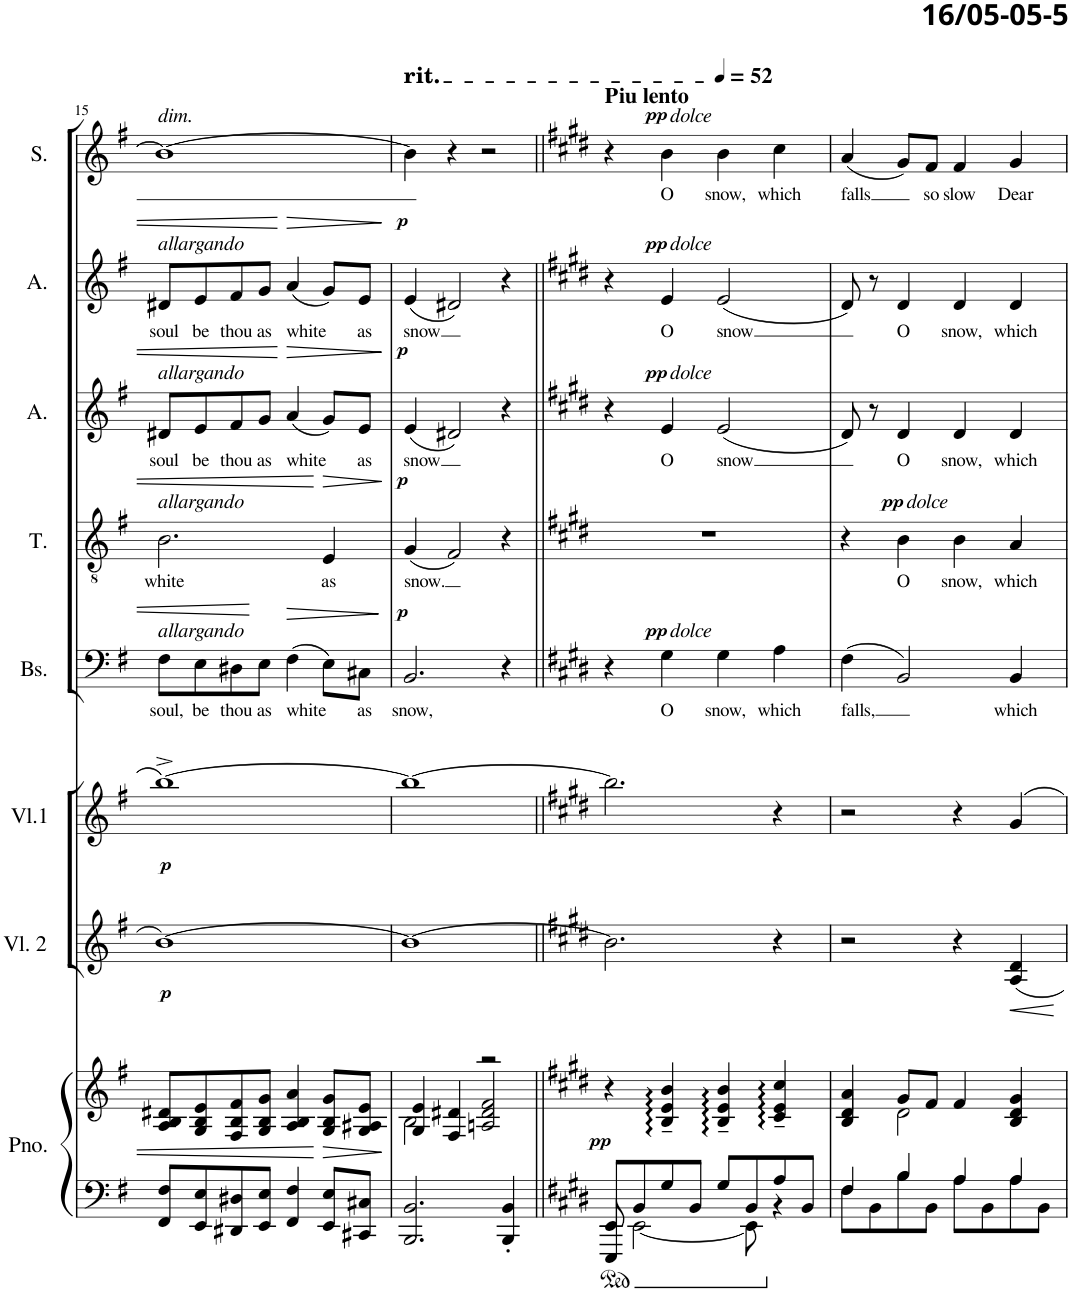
**kern	**kern	**dynam	**kern	**dynam	**kern	**dynam	**kern	**text	**dynam	**kern	**text	**dynam	**kern	**text	**dynam	**kern	**text	**dynam	**kern	**text	**dynam
*part8	*part8	*part8	*part7	*part7	*part6	*part6	*part5	*part5	*part5	*part4	*part4	*part4	*part3	*part3	*part3	*part2	*part2	*part2	*part1	*part1	*part1
*staff9	*staff8	*staff8/9	*staff7	*staff7	*staff6	*staff6	*staff5	*staff5	*staff5	*staff4	*staff4	*staff4	*staff3	*staff3	*staff3	*staff2	*staff2	*staff2	*staff1	*staff1	*staff1
*I"Piano	*	*	*I"Viool 2	*	*I"Viool 1	*	*I"Bas	*	*	*I"Tenor	*	*	*I"Alt	*	*	*I"Alt	*	*	*I"Sopraan	*	*
*I'Pno.	*	*	*I'Vl. 2	*	*I'Vl.1	*	*I'Bs.	*	*	*I'T.	*	*	*I'A.	*	*	*I'A.	*	*	*I'S.	*	*
!!LO:PB:g=z
*clefF4	*clefG2	*	*clefG2	*	*clefG2	*	*clefF4	*	*	*clefGv2	*	*	*clefG2	*	*	*clefG2	*	*	*clefG2	*	*
*k[f#]	*k[f#]	*	*k[f#]	*	*k[f#]	*	*k[f#]	*	*	*k[f#]	*	*	*k[f#]	*	*	*k[f#]	*	*	*k[f#]	*	*
*M4/4	*M4/4	*	*M4/4	*	*M4/4	*	*M4/4	*	*	*M4/4	*	*	*M4/4	*	*	*M4/4	*	*	*M4/4	*	*
=15	=15	=15	=15	=15	=15	=15	=15	=15	=15	=15	=15	=15	=15	=15	=15	=15	=15	=15	=15	=15	=15
!	!	!	!	!	!	!	!	!	!	!	!	!	!	!	!	!	!	!	!LO:TX:a:i:t=dim.	!	!
!	!	!	!	!	!	!	!	!	!	!	!	!	!	!	!	!LO:TX:a:i:t=allargando	!	!	!	!	!
!	!	!	!	!	!	!	!	!	!	!	!	!	!LO:TX:a:i:t=allargando	!	!	!	!	!	!	!	!
!	!	!	!	!	!	!	!	!	!	!LO:TX:a:i:t=allargando	!	!	!	!	!	!	!	!	!	!	!
!	!	!	!	!	!	!	!LO:TX:a:i:t=allargando	!	!	!	!	!	!	!	!	!	!	!	!	!	!
!	!	!	!	!LO:DY:b	!	!LO:DY:b	!	!LO:LY:b	!	!	!LO:LY:b	!	!	!LO:LY:b	!	!	!LO:LY:b	!	!	!	!
8FF#/ 8F#/L	8A/ 8B/ 8d#X/L	.	[1b	p	[1bb^	p	8F#\L	soul,	.	2.B\	white	.	8d#X/L	soul	.	8d#X/L	soul	.	1b_	.	.
!	!	!	!	!	!	!	!	!LO:LY:b	!	!	!	!	!	!LO:LY:b	!	!	!LO:LY:b	!	!	!	!
8EE/ 8E/	8G/ 8B/ 8e/	.	.	.	.	.	8E\	be	.	.	.	.	8e/	be	.	8e/	be	.	.	.	.
!	!	!	!	!	!	!	!	!LO:LY:b	!	!	!	!	!	!LO:LY:b	!	!	!LO:LY:b	!	!	!	!
8DD#X/ 8D#X/	8F#/ 8B/ 8f#/	.	.	.	.	.	8D#X\	thou	.	.	.	.	8f#/	thou	.	8f#/	thou	.	.	.	.
!	!	!	!	!	!	!	!	!LO:LY:b	!	!	!	!	!	!LO:LY:b	!	!	!LO:LY:b	!	!	!	!
8EE/ 8E/J	8G/ 8B/ 8g/J	.	.	.	.	.	8E\J	as	.	.	.	.	8g/J	as	.	8g/J	as	.	.	.	.
!	!	!	!	!	!	!	!	!LO:LY:b	!LO:HP:b	!	!	!	!	!LO:LY:b	!LO:HP:b	!	!LO:LY:b	!LO:HP:b	!	!	!
4FF#/ 4F#/	4A/ 4B/ 4a/	.	.	.	.	.	(4F#\	white	>	.	.	.	(4a/	white	>	(4a/	white	>	.	.	.
!	!	!LO:HP:b	!	!	!	!	!	!	!	!	!LO:LY:b	!LO:HP:b	!	!	!	!	!	!	!	!	!
8EE/ 8E/L	8G/ 8B/ 8g/L	>	.	.	.	.	8E\L)	.	.	4E/	as	>	8g/L)	.	.	8g/L)	.	.	.	.	.
!	!	!	!	!	!	!	!	!LO:LY:b	!	!	!	!	!	!LO:LY:b	!	!	!LO:LY:b	!	!	!	!
8CC#X/ 8C#X/J	8G/ 8A#X/ 8e/J	.	.	.	.	.	8C#X\J	as	.	.	.	.	8e/J	as	.	8e/J	as	.	.	.	.
.	.	]	.	.	.	.	.	.	]	.	.	]	.	.	]	.	.	]	.	.	.
=16	=16	=16	=16	=16	=16	=16	=16	=16	=16	=16	=16	=16	=16	=16	=16	=16	=16	=16	=16	=16	=16
*	*^	*	*	*	*	*	*	*	*	*	*	*	*	*	*	*	*	*	*	*	*
!	!	!	!	!	!	!	!	!	!	!	!	!	!	!	!	!	!	!	!	!LO:TX:a:t=rit.	!	!
!	!	!	!	!	!	!	!	!	!	!	!	!	!	!	!	!	!	!	!	!LO:TX:a:t=rit.	!	!
!	!	!	!	!	!	!	!	!	!LO:LY:b	!LO:DY:a	!	!LO:LY:b	!LO:DY:a	!	!LO:LY:b	!LO:DY:a	!	!LO:LY:b	!LO:DY:a	!	!	!
2.BBB/ 2.BB/	4G/ 4e/	2B\	.	1b_	.	1bb_	.	2.BB/	snow,	p	(4G/	snow.	p	(4e/	snow	p	(4e/	snow	p	4b\]	.	.
.	4F#/ 4d#X/	.	.	.	.	.	.	.	.	.	2F#/)	.	.	2d#X/)	.	.	2d#X/)	.	.	4r	.	.
.	2r	2An/ 2d#/ 2f#/	.	.	.	.	.	.	.	.	.	.	.	.	.	.	.	.	.	2r	.	.
4BBB/' 4BB/'	.	.	.	.	.	.	.	4r	.	.	4r	.	.	4r	.	.	4r	.	.	.	.	.
*	*v	*v	*	*	*	*	*	*	*	*	*	*	*	*	*	*	*	*	*	*	*	*
=17||	=17||	=17||	=17||	=17||	=17||	=17||	=17||	=17||	=17||	=17||	=17||	=17||	=17||	=17||	=17||	=17||	=17||	=17||	=17||	=17||	=17||
*k[f#c#g#d#]	*k[f#c#g#d#]	*	*k[f#c#g#d#]	*	*k[f#c#g#d#]	*	*k[f#c#g#d#]	*	*	*k[f#c#g#d#]	*	*	*k[f#c#g#d#]	*	*	*k[f#c#g#d#]	*	*	*k[f#c#g#d#]	*	*
*	*	*	*	*	*	*	*	*	*	*	*	*	*	*	*	*	*	*	*MM52	*	*
*^	*	*	*	*	*	*	*	*	*	*	*	*	*	*	*	*	*	*	*	*	*
!	!	!	!	!	!	!	!	!	!	!	!	!	!	!	!	!	!	!	!	!LO:TX:a:B:t=Piu lento	!	!
!	!	!	!LO:DY:a=2	!	!	!	!	!	!	!	!	!	!	!	!	!	!	!	!	!	!	!
8EE/L	8EEE/	4r	pp	2.b\]	.	2.bb\]	.	4r	.	.	1r	.	.	4r	.	.	4r	.	.	4r	.	.
8BB/	[2EE\	.	.	.	.	.	.	.	.	.	.	.	.	.	.	.	.	.	.	.	.	.
!	!	!	!	!	!	!	!	!	!	!	!	!	!	!	!	!	!	!	!	!LO:TX:a:i:t=dolce	!	!
!	!	!	!	!	!	!	!	!	!	!	!	!	!	!	!	!	!LO:TX:a:i:t=dolce	!	!	!	!	!
!	!	!	!	!	!	!	!	!	!	!	!	!	!	!LO:TX:a:i:t=dolce	!	!	!	!	!	!	!	!
!	!	!	!	!	!	!	!	!LO:TX:a:i:t=dolce	!	!	!	!	!	!	!	!	!	!	!	!	!	!
!	!	!	!	!	!	!	!	!	!LO:LY:b	!LO:DY:a	!	!	!	!	!LO:LY:b	!LO:DY:a	!	!LO:LY:b	!LO:DY:a	!	!LO:LY:b	!LO:DY:a
8G#/	.	4B/~ 4e/~ 4b/~	.	.	.	.	.	4G#\	O	pp	.	.	.	4e/	O	pp	4e/	O	pp	4b\	O	pp
8BB/J	.	.	.	.	.	.	.	.	.	.	.	.	.	.	.	.	.	.	.	.	.	.
!	!	!	!	!	!	!	!	!	!LO:LY:b	!	!	!	!	!	!LO:LY:b	!	!	!LO:LY:b	!	!	!LO:LY:b	!
8G#/L	.	4B/~ 4e/~ 4b/~	.	.	.	.	.	4G#\	snow,	.	.	.	.	(2e/	snow	.	(2e/	snow	.	4b\	snow,	.
8BB/	8EE\]	.	.	.	.	.	.	.	.	.	.	.	.	.	.	.	.	.	.	.	.	.
!	!	!	!	!	!	!	!	!	!LO:LY:b	!	!	!	!	!	!	!	!	!	!	!	!LO:LY:b	!
8A/	4r	4c#/~ 4e/~ 4cc#/~	.	4r	.	4r	.	4A\	which	.	.	.	.	.	.	.	.	.	.	4cc#\	which	.
8BB/J	.	.	.	.	.	.	.	.	.	.	.	.	.	.	.	.	.	.	.	.	.	.
=18	=18	=18	=18	=18	=18	=18	=18	=18	=18	=18	=18	=18	=18	=18	=18	=18	=18	=18	=18	=18	=18	=18
*	*	*^	*	*	*	*	*	*	*	*	*	*	*	*	*	*	*	*	*	*	*	*
!	!	!	!	!	!	!	!	!	!	!LO:LY:b	!	!	!	!	!	!	!	!	!	!	!	!LO:LY:b	!
8F#\L	4F#/	4d#/ 4a/	4B/	.	2r	.	2r	.	(4F#\	falls,	.	4r	.	.	8d#/)	.	.	8d#/)	.	.	(4a/	falls	.
8BB\	.	.	.	.	.	.	.	.	.	.	.	.	.	.	8r	.	.	8r	.	.	.	.	.
!	!	!	!	!	!	!	!	!	!	!	!	!LO:TX:a:i:t=dolce	!	!	!	!	!	!	!	!	!	!	!
!	!	!	!	!	!	!	!	!	!	!	!	!	!LO:LY:b	!LO:DY:a	!	!LO:LY:b	!	!	!LO:LY:b	!	!	!	!
8B\	4B/	8g#/L	2d#\	.	.	.	.	.	2BB/)	.	.	4B\	O	pp	4d#/	O	.	4d#/	O	.	8g#/L)	.	.
!	!	!	!	!	!	!	!	!	!	!	!	!	!	!	!	!	!	!	!	!	!	!LO:LY:b	!
8BB\J	.	8f#/J	.	.	.	.	.	.	.	.	.	.	.	.	.	.	.	.	.	.	8f#/J	so	.
!	!	!	!	!	!	!	!	!	!	!	!	!	!LO:LY:b	!	!	!LO:LY:b	!	!	!LO:LY:b	!	!	!LO:LY:b	!
8A\L	4A/	4f#/	.	.	4r	.	4r	.	.	.	.	4B\	snow,	.	4d#/	snow,	.	4d#/	snow,	.	4f#/	slow	.
8BB\	.	.	.	.	.	.	.	.	.	.	.	.	.	.	.	.	.	.	.	.	.	.	.
!	!	!	!	!	!	!	!	!	!	!LO:LY:b	!	!	!LO:LY:b	!	!	!LO:LY:b	!	!	!LO:LY:b	!	!	!LO:LY:b	!
8A\	4A/	4d#/ 4g#/	4B/	.	4A/ 4d#/	.	4g#/	.	4BB/	which	.	4A/	which	.	4d#/	which	.	4d#/	which	.	4g#/	Dear	.
8BB\J	.	.	.	.	.	.	.	.	.	.	.	.	.	.	.	.	.	.	.	.	.	.	.
*v	*v	*	*	*	*	*	*	*	*	*	*	*	*	*	*	*	*	*	*	*	*	*	*
*	*v	*v	*	*	*	*	*	*	*	*	*	*	*	*	*	*	*	*	*	*	*	*
=	=	=	=	=	=	=	=	=	=	=	=	=	=	=	=	=	=	=	=	=	=
*-	*-	*-	*-	*-	*-	*-	*-	*-	*-	*-	*-	*-	*-	*-	*-	*-	*-	*-	*-	*-	*-
